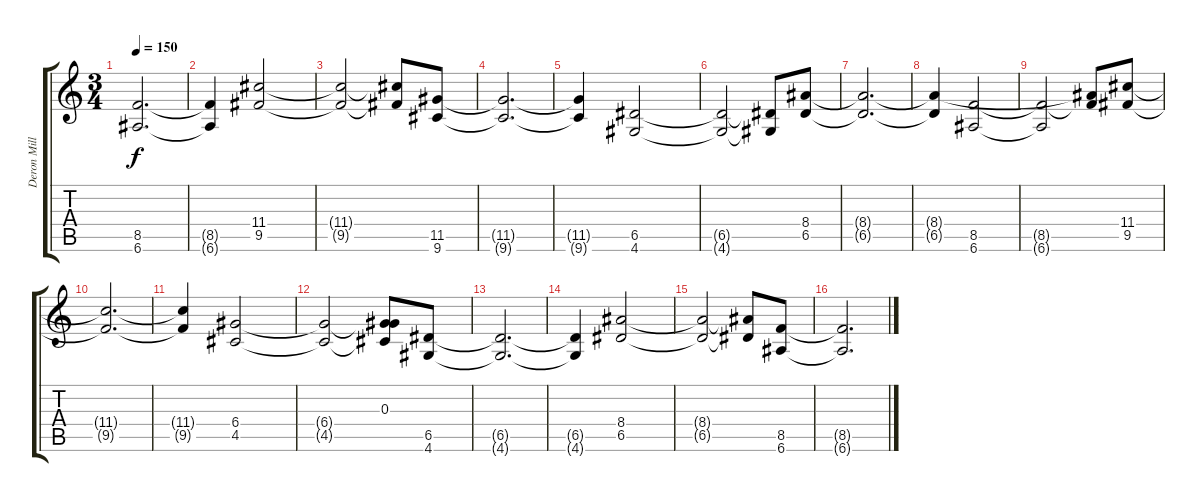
\track ("Deron Miller [Left]" "Deron Mill") {instrument distortionguitar}
\staff {score tabs}
\tuning (E4 B3 G3 D3 A2 E2) {hide}
\ts (3 4)
\tempo 150
\clef g2
\ks c
(8.5{t} 6.6{t}).2{d dy f} |
(8.5{t} 6.6{t}).4 (11.4 9.5).2 |
(11.4{t} 9.5{t}).2 (11.4{t} 9.5{t}).8 (11.5 9.6).8 |
(11.5{t} 9.6{t}).2{d} |
(11.5{t} 9.6{t}).4 (6.5 4.6).2 |
(6.5{t} 4.6{t}).2 (6.5{t} 4.6{t}).8 (8.4 6.5).8 |
(8.4{t} 6.5{t}).2{d} |
(8.4{t} 6.5{t}).4 (8.5 6.6).2 |
(8.5{t} 6.6{t}).2 (8.4{t} 8.5{t}).8 (11.4 9.5).8 |
(11.4{t} 9.5{t}).2{d} |
(11.4{t} 9.5{t}).4 (6.4 4.5).2 |
(6.4{t} 4.5{t}).2 (0.3 6.4{t} 4.5{t}).8 (6.5 4.6).8 |
(6.5{t} 4.6{t}).2{d} |
(6.5{t} 4.6{t}).4 (8.4 6.5).2 |
(8.4{t} 6.5{t}).2 (8.4{t} 6.5{t}).8 (8.5 6.6).8 |
(8.5{t} 6.6{t}).2{d}
